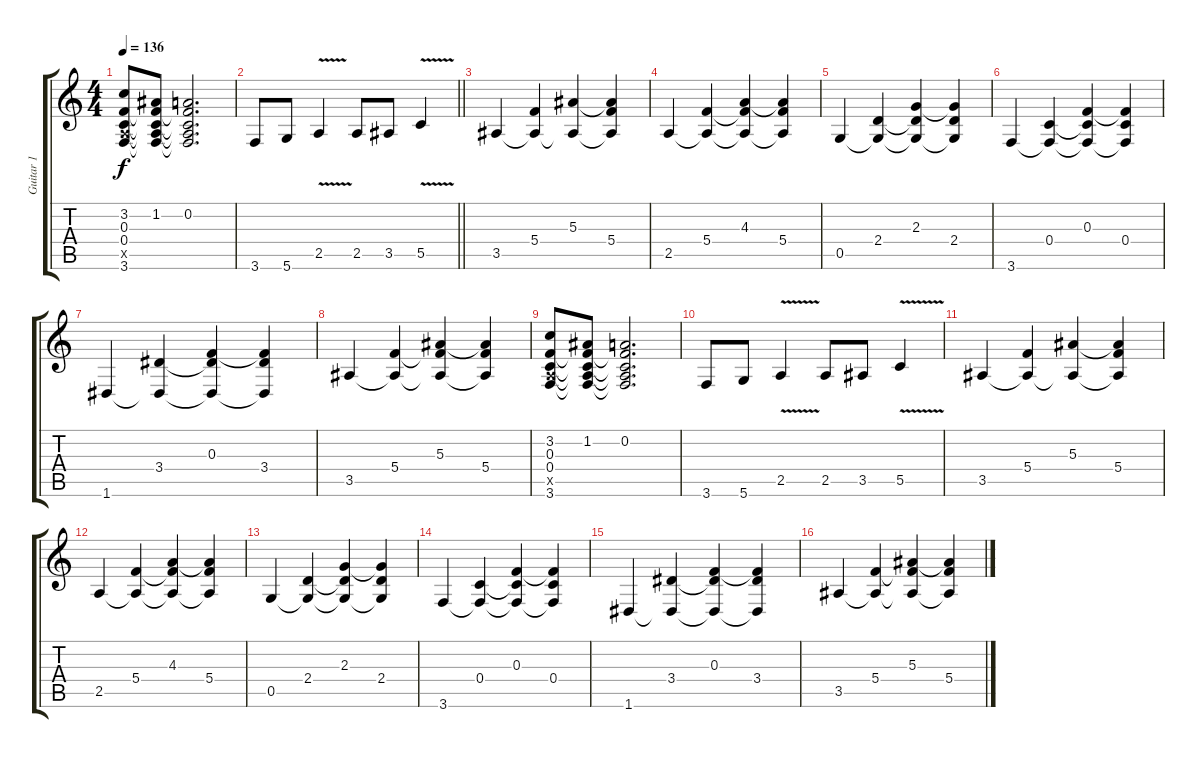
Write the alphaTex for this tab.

\track ("Guitar 1" "Guitar 1") {instrument distortionguitar}
\staff {score tabs}
\tuning (D4 A3 F3 C3 G2 D2) {hide}
\ts (4 4)
\tempo 136
\clef g2
\ks c
(3.2 0.3 0.4 2.5{x} 3.6).8{dy f} (1.2 0.3{t} 0.4{t} 2.5{t} 3.6{t}).8 (0.2 0.3{t} 0.4{t} 2.5{t} 3.6{t}).2{d} |
\barLineRight lightlight
3.6.8 5.6.8 2.5{v}.4 2.5.8 3.5.8 5.5{v}.4 |
3.5.4 (5.4 3.5{t}).4 (5.3 3.5{t}).4 (5.3{t} 5.4 3.5{t}).4 |
2.5.4 (5.4 2.5{t}).4 (4.3 5.4{t} 2.5{t}).4 (4.3{t} 5.4 2.5{t}).4 |
0.5.4 (2.4 0.5{t}).4 (2.3 2.4{t} 0.5{t}).4 (2.3{t} 2.4 0.5{t}).4 |
3.6.4 (0.4 3.6{t}).4 (0.3 0.4{t} 3.6{t}).4 (0.3{t} 0.4 3.6{t}).4 |
1.6.4 (3.4 1.6{t}).4 (0.3 3.4{t} 1.6{t}).4 (0.3{t} 3.4 1.6{t}).4 |
3.5.4 (5.4 3.5{t}).4 (5.3 5.4{t} 3.5{t}).4 (5.3{t} 5.4 3.5{t}).4 |
(3.2 0.3 0.4 2.5{x} 3.6).8 (1.2 0.3{t} 0.4{t} 2.5{t} 3.6{t}).8 (0.2 0.3{t} 0.4{t} 2.5{t} 3.6{t}).2{d} |
3.6.8 5.6.8 2.5{v}.4 2.5.8 3.5.8 5.5{v}.4 |
3.5.4 (5.4 3.5{t}).4 (5.3 3.5{t}).4 (5.3{t} 5.4 3.5{t}).4 |
2.5.4 (5.4 2.5{t}).4 (4.3 5.4{t} 2.5{t}).4 (4.3{t} 5.4 2.5{t}).4 |
0.5.4 (2.4 0.5{t}).4 (2.3 2.4{t} 0.5{t}).4 (2.3{t} 2.4 0.5{t}).4 |
3.6.4 (0.4 3.6{t}).4 (0.3 0.4{t} 3.6{t}).4 (0.3{t} 0.4 3.6{t}).4 |
1.6.4 (3.4 1.6{t}).4 (0.3 3.4{t} 1.6{t}).4 (0.3{t} 3.4 1.6{t}).4 |
3.5.4 (5.4 3.5{t}).4 (5.3 5.4{t} 3.5{t}).4 (5.3{t} 5.4 3.5{t}).4
